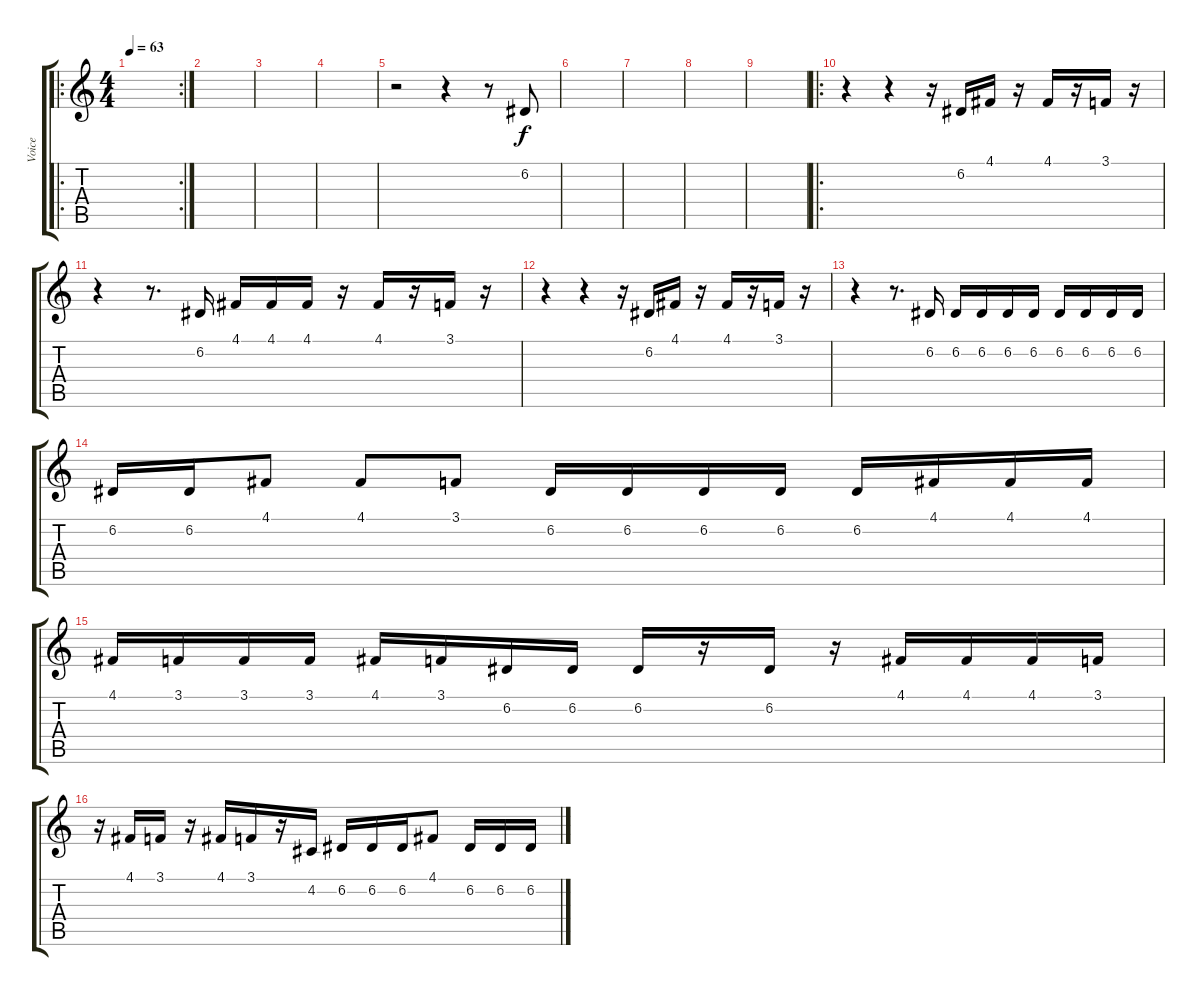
\track ("Voice" "Voice") {instrument lead1square}
\staff {score tabs}
\tuning (D4 A3 F3 C3 G2 C2) {hide}
\ro
\rc 2
\ts (4 4)
\tempo 63
\clef g2
\ks c
|
|
|
|
r.2 r.4 r.8 6.2.8 |
|
|
|
|
\ro
r.4 r.4 r.16 6.2.16 4.1.16 r.16 4.1.16 r.16 3.1.16 r.16 |
r.4 r.8{d} 6.2.16 4.1.16 4.1.16 4.1.16 r.16 4.1.16 r.16 3.1.16 r.16 |
r.4 r.4 r.16 6.2.16 4.1.16 r.16 4.1.16 r.16 3.1.16 r.16 |
r.4 r.8{d} 6.2.16 6.2.16 6.2.16 6.2.16 6.2.16 6.2.16 6.2.16 6.2.16 6.2.16 |
6.2.16 6.2.16 4.1.8 4.1.8 3.1.8 6.2.16 6.2.16 6.2.16 6.2.16 6.2.16 4.1.16 4.1.16 4.1.16 |
4.1.16 3.1.16 3.1.16 3.1.16 4.1.16 3.1.16 6.2.16 6.2.16 6.2.16 r.16 6.2.16 r.16 4.1.16 4.1.16 4.1.16 3.1.16 |
r.16 4.1.16 3.1.16 r.16 4.1.16 3.1.16 r.16 4.2.16 6.2.16 6.2.16 6.2.16 4.1.8 6.2.16 6.2.16 6.2.16
